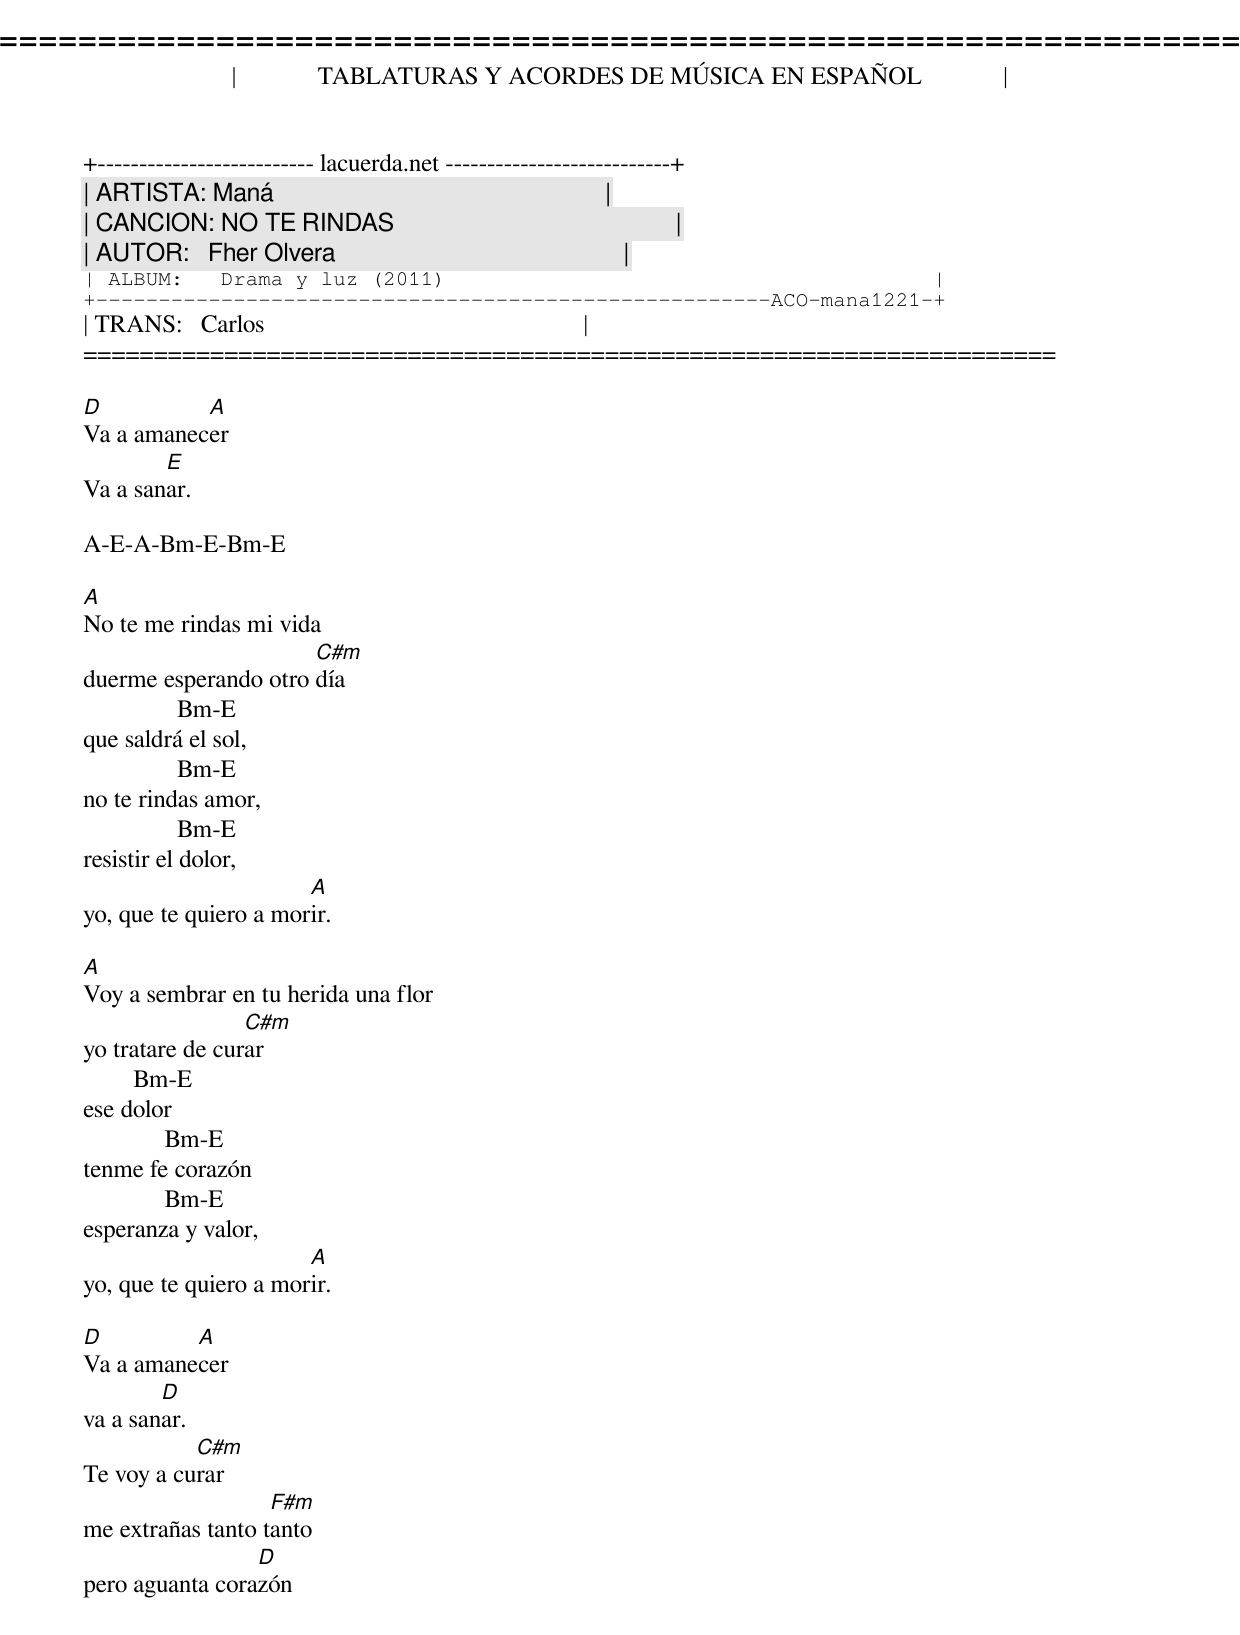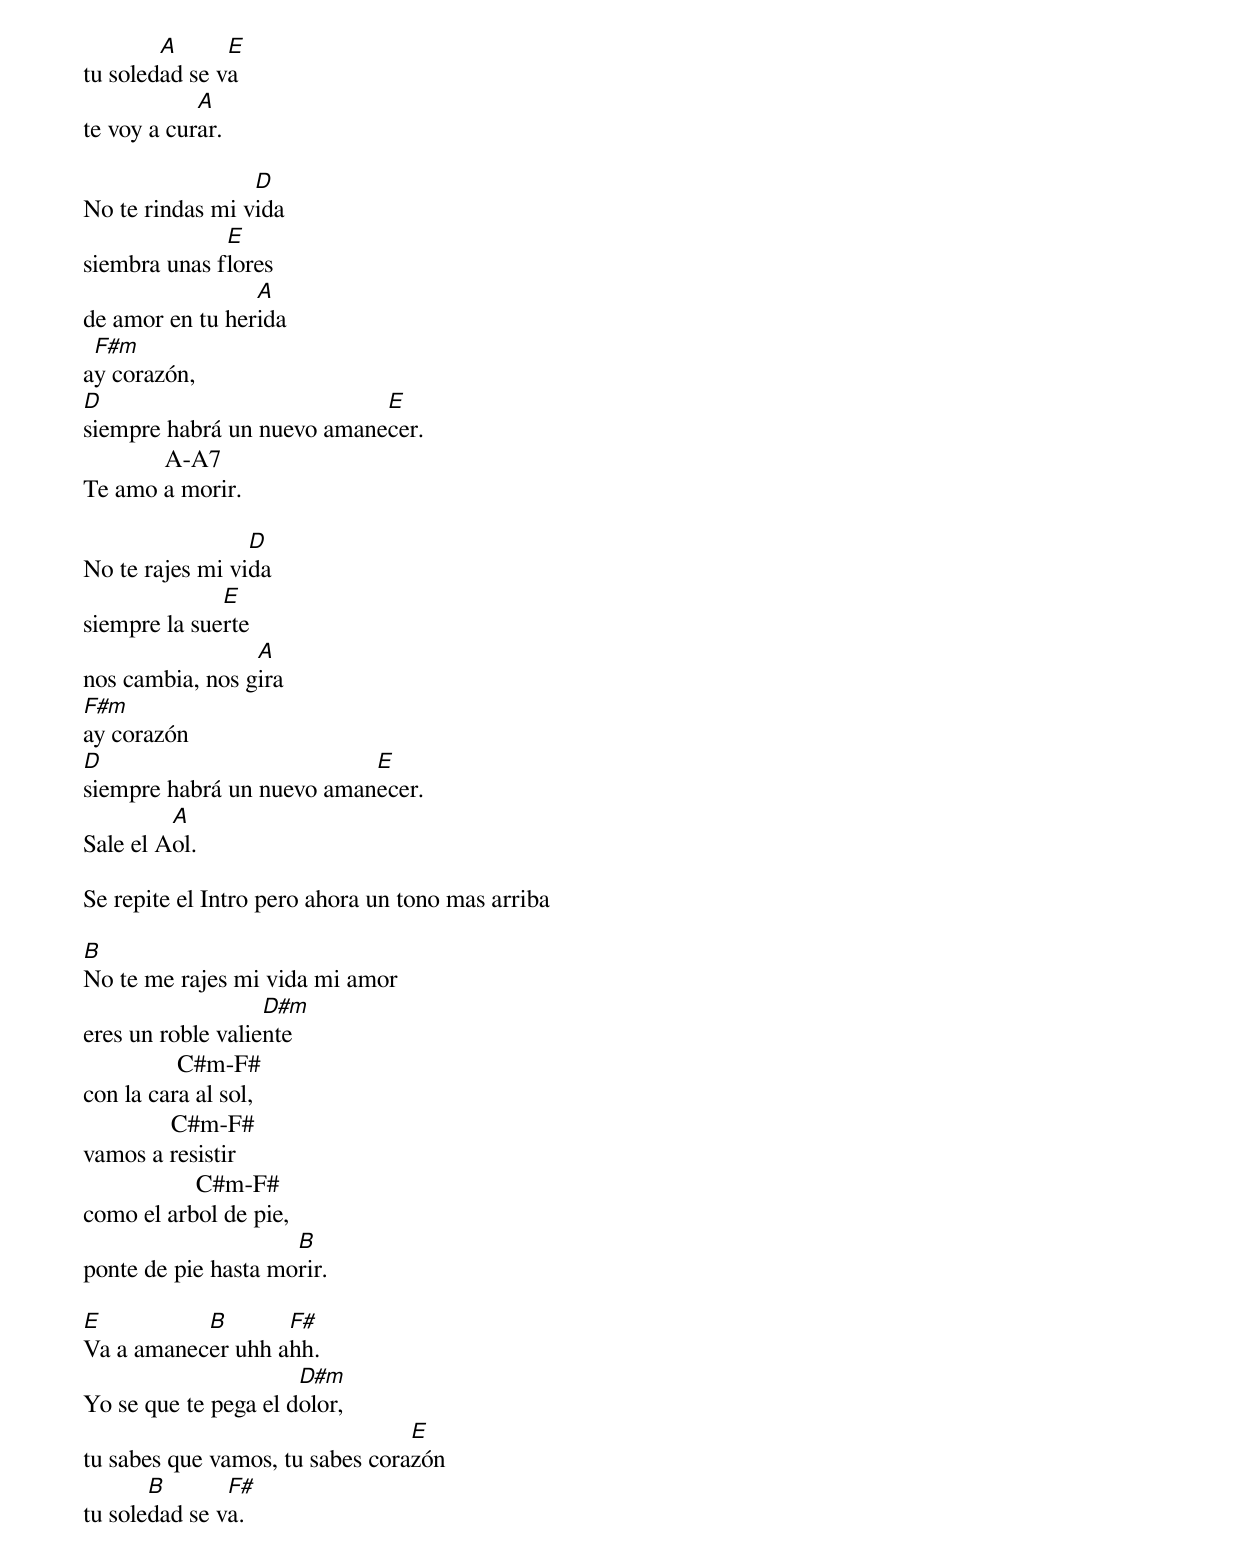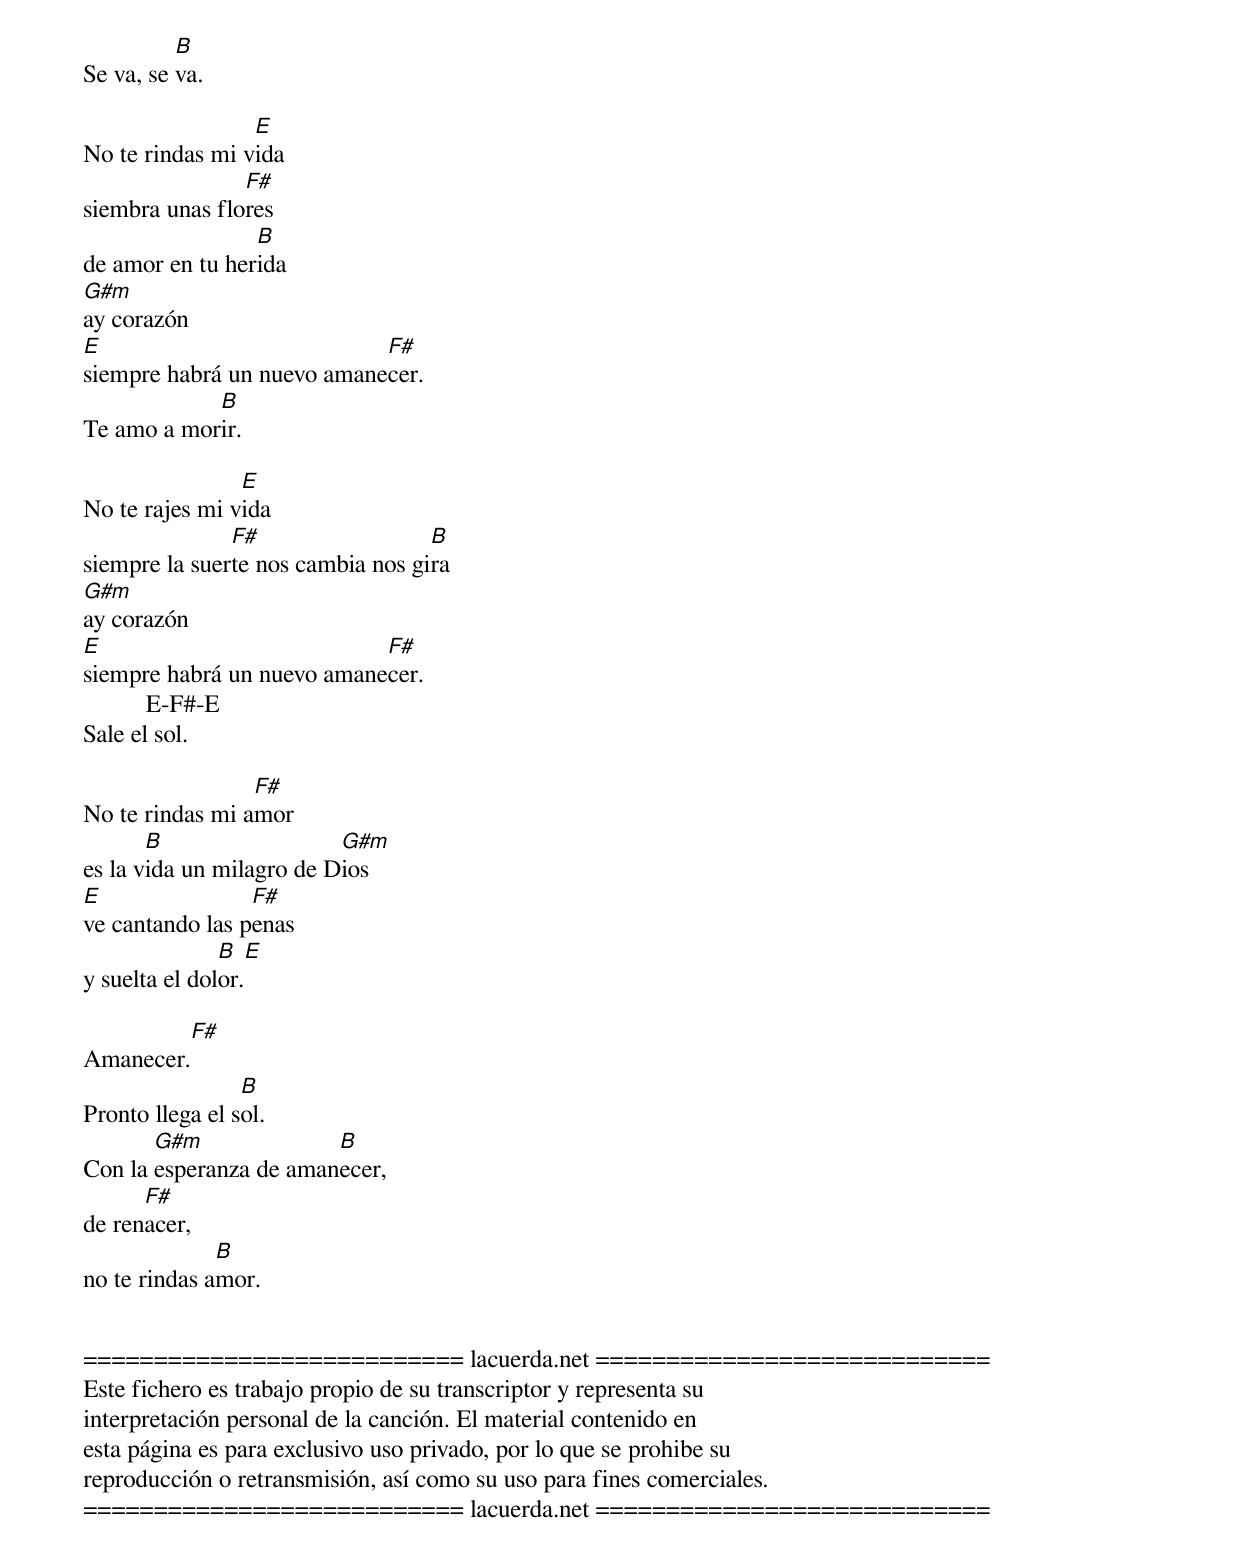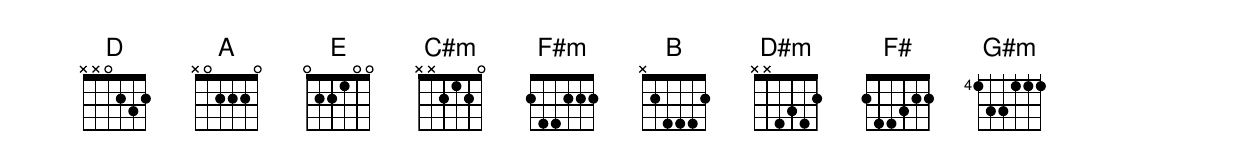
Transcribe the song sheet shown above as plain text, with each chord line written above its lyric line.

=====================================================================
|             TABLATURAS Y ACORDES DE MÚSICA EN ESPAÑOL             |
+-------------------------- lacuerda.net ---------------------------+
| ARTISTA: Maná                                                     |
| CANCION: NO TE RINDAS                                             |
| AUTOR:   Fher Olvera                                              |
| ALBUM:   Drama y luz (2011)                                       |
+------------------------------------------------------ACO-mana1221-+
| TRANS:   Carlos                                                   |
=====================================================================

D          A
Va a amanecer
        E
Va a sanar.

A-E-A-Bm-E-Bm-E

A
No te me rindas mi vida
                      C#m
duerme esperando otro día
               Bm-E
que saldrá el sol,
               Bm-E
no te rindas amor,
               Bm-E
resistir el dolor,
                       A
yo, que te quiero a morir.

A
Voy a sembrar en tu herida una flor
                 C#m
yo tratare de curar
        Bm-E
ese dolor
             Bm-E
tenme fe corazón
             Bm-E
esperanza y valor,
                       A
yo, que te quiero a morir.

D         A
Va a amanecer
        D
va a sanar.
           C#m
Te voy a curar
                   F#m
me extrañas tanto tanto
                 D
pero aguanta corazón
        A      E
tu soledad se va
            A
te voy a curar.

                 D
No te rindas mi vida
              E
siembra unas flores
                 A
de amor en tu herida
 F#m
ay corazón,
D                           E
siempre habrá un nuevo amanecer.
             A-A7
Te amo a morir.

                 D
No te rajes mi vida
              E
siempre la suerte
                 A
nos cambia, nos gira
F#m
ay corazón
D                          E
siempre habrá un nuevo amanecer.
         A
Sale el Aol.

Se repite el Intro pero ahora un tono mas arriba

B
No te me rajes mi vida mi amor
                   D#m
eres un roble valiente
               C#m-F#
con la cara al sol,
              C#m-F#
vamos a resistir
                  C#m-F#
como el arbol de pie,
                     B
ponte de pie hasta morir.

E          B       F#
Va a amanecer uhh ahh.
                      D#m
Yo se que te pega el dolor,
                                 E
tu sabes que vamos, tu sabes corazón
       B       F#
tu soledad se va.
          B
Se va, se va.

                 E
No te rindas mi vida
                F#
siembra unas flores
                 B
de amor en tu herida
G#m
ay corazón
E                           F#
siempre habrá un nuevo amanecer.
            B
Te amo a morir.

                E
No te rajes mi vida
               F#                  B
siempre la suerte nos cambia nos gira
G#m
ay corazón
E                           F#
siempre habrá un nuevo amanecer.
          E-F#-E
Sale el sol.

                 F#
No te rindas mi amor
       B                  G#m
es la vida un milagro de Dios
E                F#
ve cantando las penas
               B   E
y suelta el dolor.

         F#
Amanecer.
                 B
Pronto llega el sol.
       G#m              B
Con la esperanza de amanecer,
      F#
de renacer,
              B
no te rindas amor.


=========================== lacuerda.net ============================
Este fichero es trabajo propio de su transcriptor y representa su
interpretación personal de la canción. El material contenido en
esta página es para exclusivo uso privado, por lo que se prohibe su
reproducción o retransmisión, así como su uso para fines comerciales.
=========================== lacuerda.net ============================
